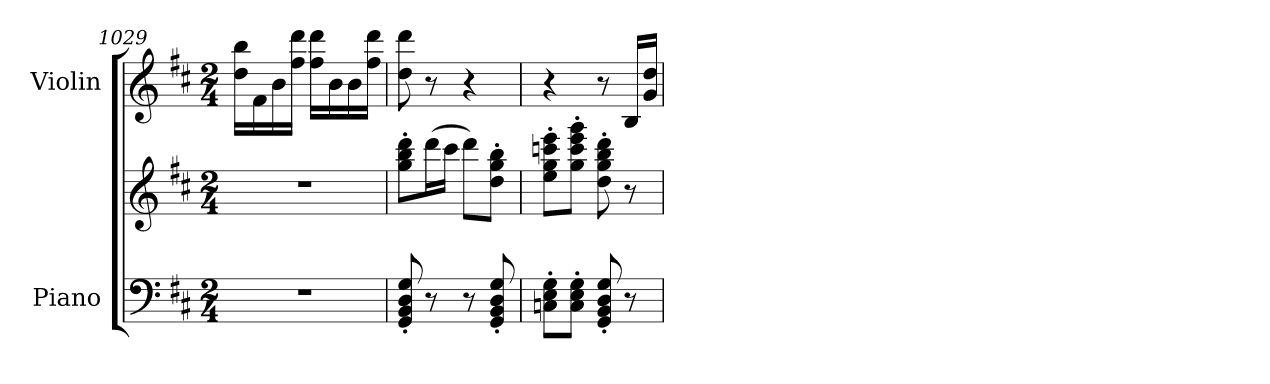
**kern	**kern	**kern
*part2	*part2	*part1
*staff3	*staff2	*staff1
*I"Piano	*	*I"Violin
*I'Pno.	*	*I'Vln.
*clefF4	*clefG2	*clefG2
*k[f#c#]	*k[f#c#]	*k[f#c#]
*M2/4	*M2/4	*M2/4
=1029	=1029	=1029
2r	2r	16dd\ 16bb\LL
.	.	16f#\
.	.	16b\
.	.	16ff#\ 16ddd\JJ
.	.	16ff#\ 16ddd\LL
.	.	16b\
.	.	16b\
.	.	16ff#\ 16ddd\JJ
!!LO:LB:g=z
=1030	=1030	=1030
8GG/' 8BB/' 8D/' 8G/'	8gg\' 8bb\' 8ddd\'L	8dd\ 8ddd\
8r	(16ddd\L	8r
.	16ccc#\JJ	.
8r	8ddd\L)	4r
8GG/' 8BB/' 8D/' 8G/'	8dd\' 8gg\' 8bb\'J	.
=1031	=1031	=1031
8Cn\' 8E\' 8G\'L	8ee\' 8gg\' 8cccn\' 8eee\'L	4r
8C\' 8E\' 8G\'J	8gg\' 8ccc\' 8eee\' 8ggg\'J	.
8GG/' 8BB/' 8D/' 8G/'	8dd\' 8gg\' 8bb\' 8ddd\'	8r
8r	8r	16B/LL
.	.	16g/ 16dd/JJ
=	=	=
*-	*-	*-
